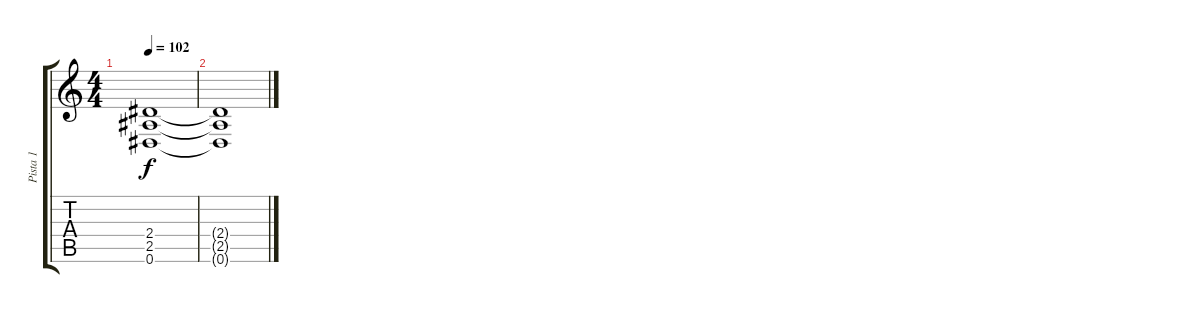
\track ("Pista 1" "Pista 1") {instrument distortionguitar}
\staff {score tabs}
\tuning (Eb4 Bb3 Gb3 Db3 Ab2 Eb2) {hide}
\ts (4 4)
\tempo 102
\clef g2
\ks c
(2.4{t} 2.5{t} 0.6{t}).1{dy f} |
(2.4{t} 2.5{t} 0.6{t}).1
